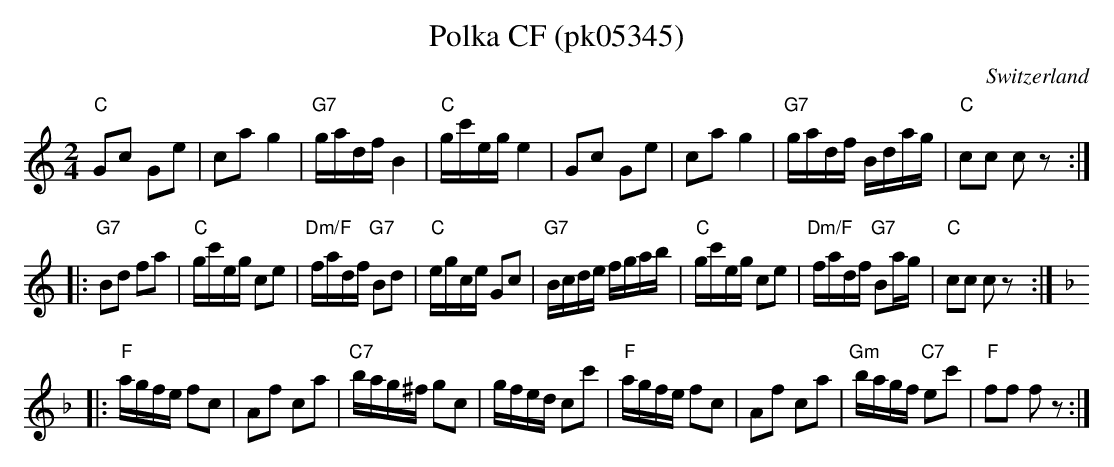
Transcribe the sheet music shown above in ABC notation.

X:1
T: Polka CF (pk05345)
O:Switzerland
M:2/4
L:1/16
K:C major
"C"G2c2 G2e2 | c2a2g4 | "G7"gadf B4 | "C"gc'eg e4 | G2c2 G2e2 | c2a2 g4 | "G7"gadf Bdag | "C"c2c2 c2z2 ::
"G7"B2d2 f2a2 | "C"gc'eg c2e2 | "Dm/F"fadf "G7"B2d2 | "C"egce G2c2 | "G7"Bcde fgab | "C"gc'eg c2e2 | "Dm/F"fadf "G7"B2ag | "C"c2c2 c2z2 :: [K:F]
"F"agfe f2c2 | A2f2 c2a2 | "C7"bag^f g2c2 | gfed c2c'2 | "F"agfe f2c2 | A2f2 c2a2 | "Gm"bagf "C7"e2c'2 | "F"f2f2 f2z2 :|
